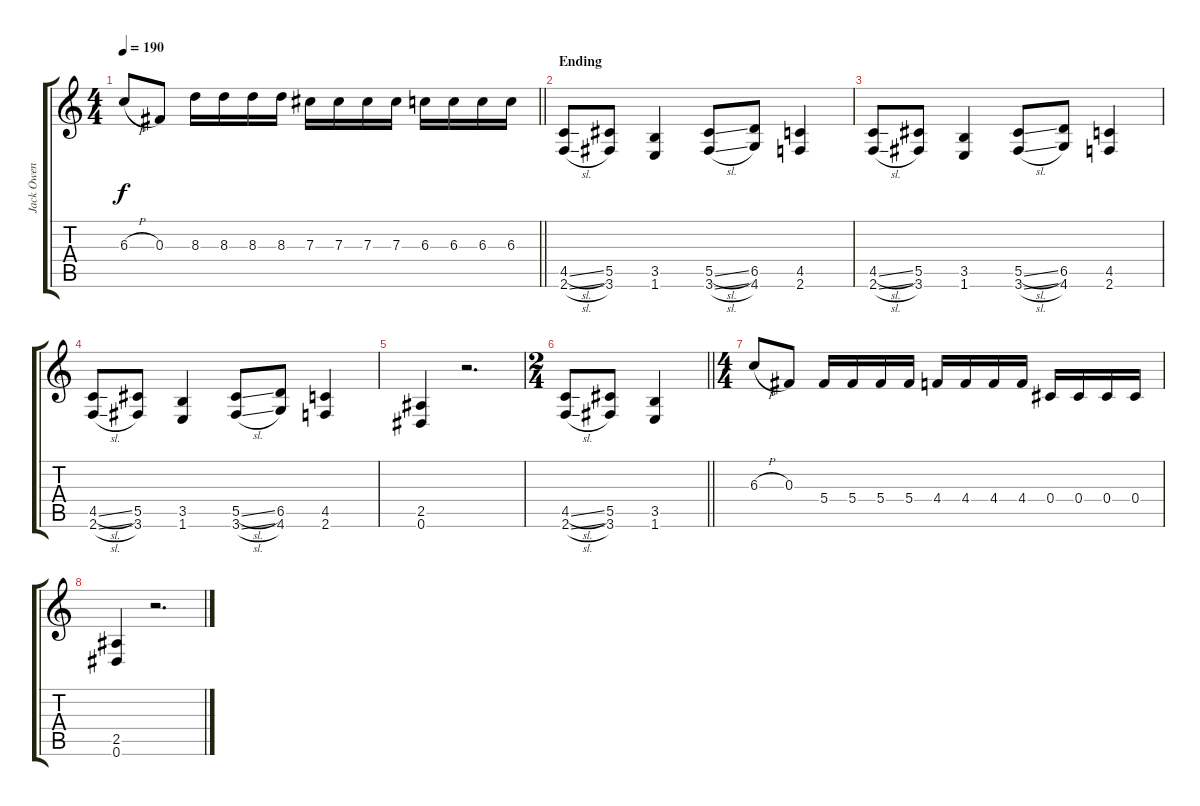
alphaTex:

\track ("Jack Owen" "Jack Owen") {instrument distortionguitar}
\staff {score tabs}
\tuning (Eb4 Bb3 Gb3 Db3 Ab2 Eb2) {hide}
\ts (4 4)
\tempo 190
\clef g2
\barLineRight lightlight
\ks c
6.3{h}.8{dy f} 0.3.8 8.3.16 8.3.16 8.3.16 8.3.16 7.3.16 7.3.16 7.3.16 7.3.16 6.3.16 6.3.16 6.3.16 6.3.16 |
\section ("" "Ending")
(4.5{sl} 2.6{sl}).8 (5.5 3.6).8 (3.5 1.6).4 (5.5{sl} 3.6{sl}).8 (6.5 4.6).8 (4.5 2.6).4 |
(4.5{sl} 2.6{sl}).8 (5.5 3.6).8 (3.5 1.6).4 (5.5{sl} 3.6{sl}).8 (6.5 4.6).8 (4.5 2.6).4 |
(4.5{sl} 2.6{sl}).8 (5.5 3.6).8 (3.5 1.6).4 (5.5{sl} 3.6{sl}).8 (6.5 4.6).8 (4.5 2.6).4 |
(2.5 0.6).4 r.2{d} |
\ts (2 4)
\barLineRight lightlight
(4.5{sl} 2.6{sl}).8 (5.5 3.6).8 (3.5 1.6).4 |
\ts (4 4)
6.3{h}.8 0.3.8 5.4.16 5.4.16 5.4.16 5.4.16 4.4.16 4.4.16 4.4.16 4.4.16 0.4.16 0.4.16 0.4.16 0.4.16 |
(2.5 0.6).4 r.2{d}
